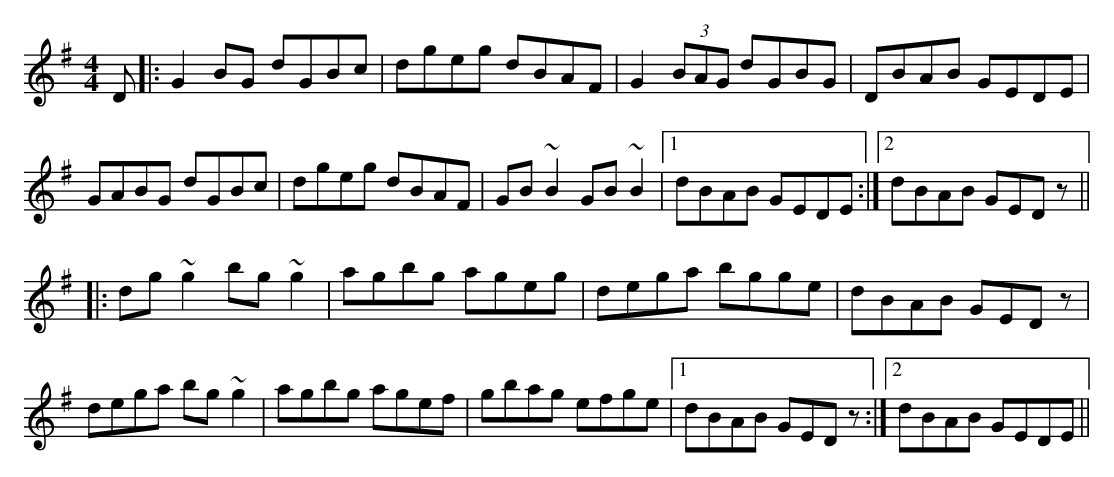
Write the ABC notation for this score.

X:1
M:4/4
K:G
D|:G2BG dGBc|dgeg dBAF|G2(3BAG dGBG|DBAB GEDE|
GABG dGBc|dgeg dBAF|GB~B2 GB~B2|1 dBAB GEDE:|2 dBAB GEDz||
|:dg~g2 bg~g2|agbg ageg|dega bgge|dBAB GEDz|
dega bg~g2|agbg agef|gbag efge|1 dBAB GEDz:|2 dBAB GEDE||
